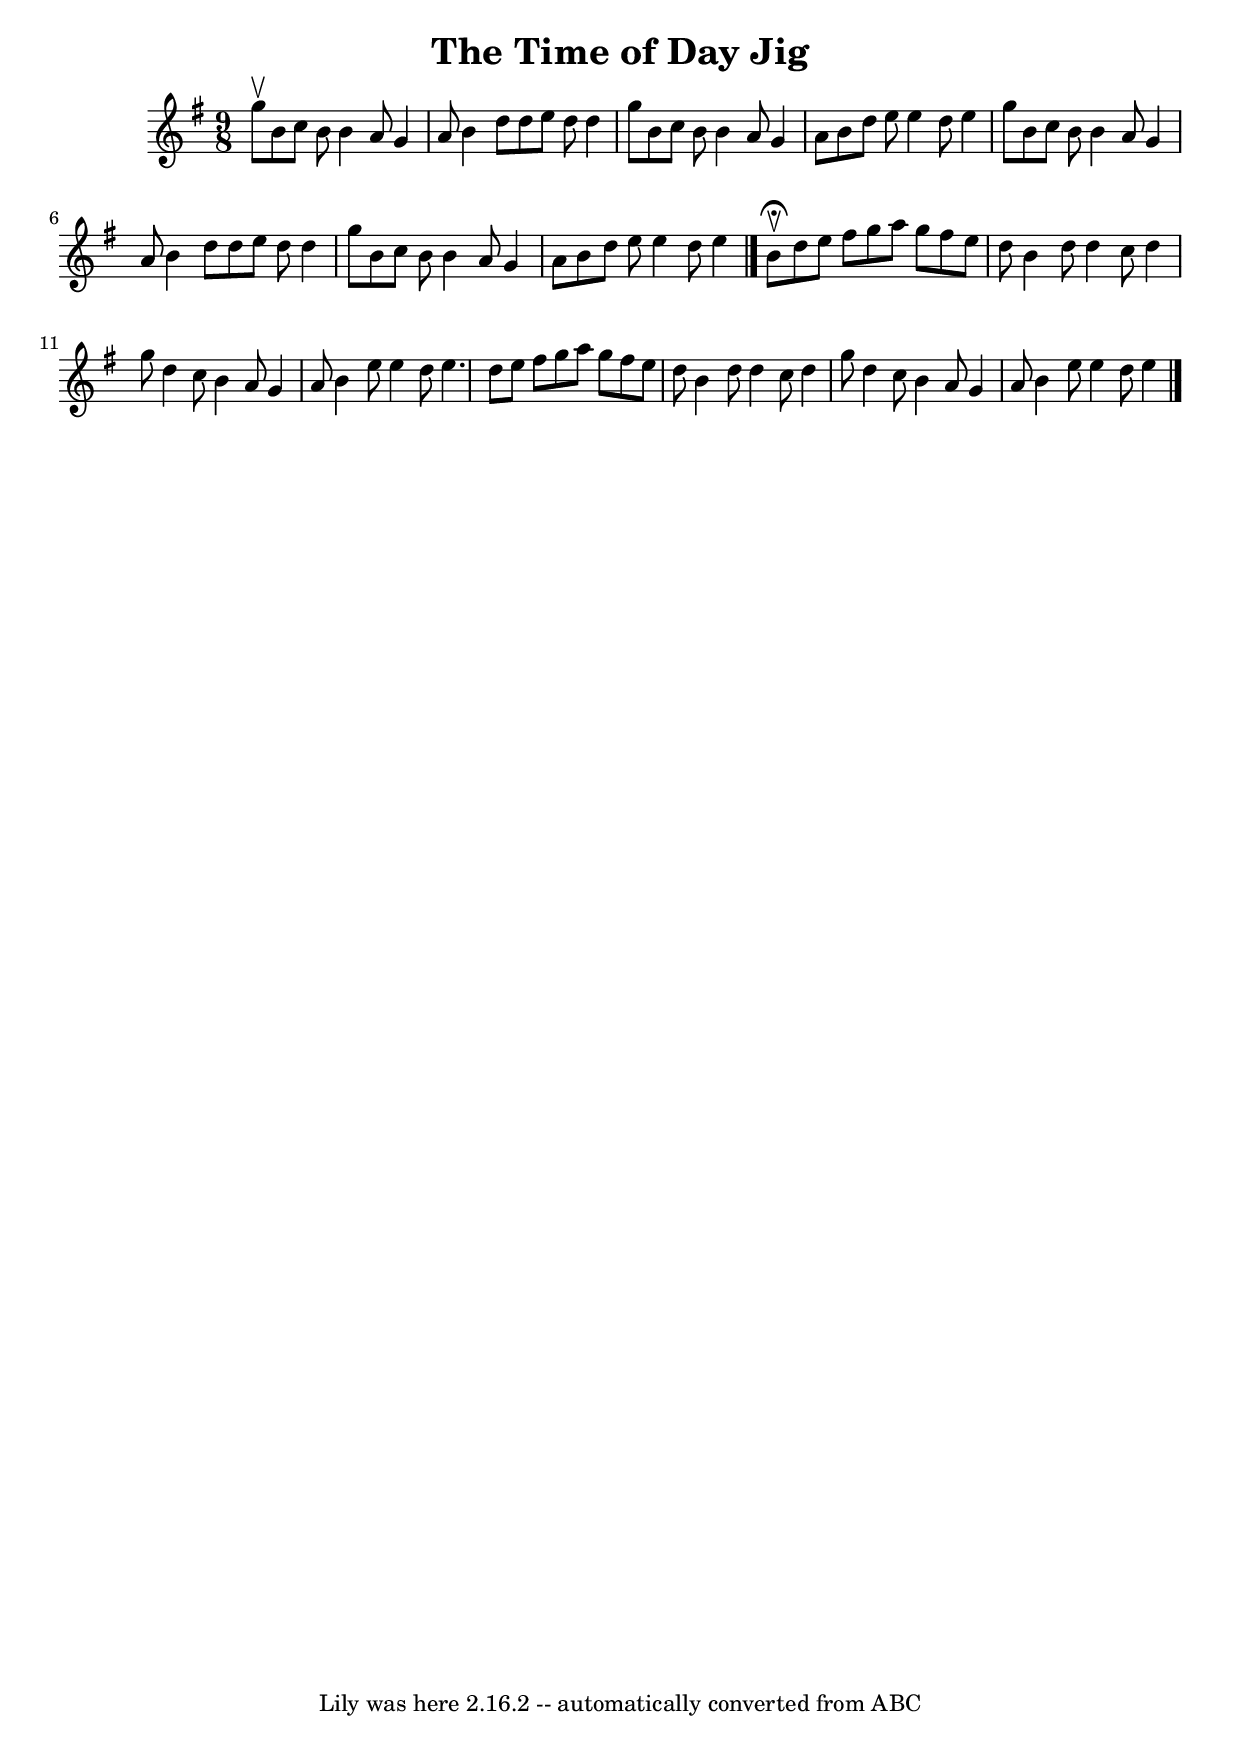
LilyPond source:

\version "2.16.2"
\include "Mammoth.ily"
\header {
  %% book = "Ryan's Mammoth Collection"
  crossRefNumber = "1"
  footnotes = "\\\\88 458"
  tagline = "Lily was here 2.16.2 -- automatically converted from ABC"
  title = "The Time of Day Jig"

}
voicedefault =  {


  \time 9/8 
  \key e \minor
  g''8^\upbow |
  b'8 c''8 b'8 b'4   
  a'8 g'4 a'8    |
  b'4 d''8 d''8 e''8 d''8 d''4    
  g''8    |
  b'8 c''8 b'8 b'4 a'8 g'4 a'8    |
  
  b'8 d''8 e''8 e''4 d''8 e''4 g''8    |
  b'8 c''8 
  b'8 b'4 a'8 g'4 a'8    |
  b'4 d''8 d''8 e''8    
  d''8 d''4 g''8    |
  b'8 c''8 b'8 b'4 a'8 g'4    
  a'8    |
  b'8 d''8 e''8 e''4 d''8 e''4    \bar "|."     
  b'8^\fermata^\upbow |
  d''8 e''8 fis''8 g''8 a''8    
  g''8 fis''8 e''8 d''8    |
  b'4 d''8 d''4 c''8    
  d''4 g''8    |
  d''4 c''8 b'4 a'8 g'4 a'8    |
  
  b'4 e''8 e''4 d''8 e''4.    |
  d''8 e''8 fis''8   
  g''8 a''8 g''8 fis''8 e''8 d''8    |
  b'4 d''8    
  d''4 c''8 d''4 g''8    |
  d''4 c''8 b'4 a'8 g'4    
  a'8    |
  b'4 e''8 e''4 d''8 e''4      \bar "|."   

}

\score{
  <<

    \context Staff="default"
    {
      \voicedefault 
      
    }

  >>
  \layout {
    
  }
  \midi {
  }

}
